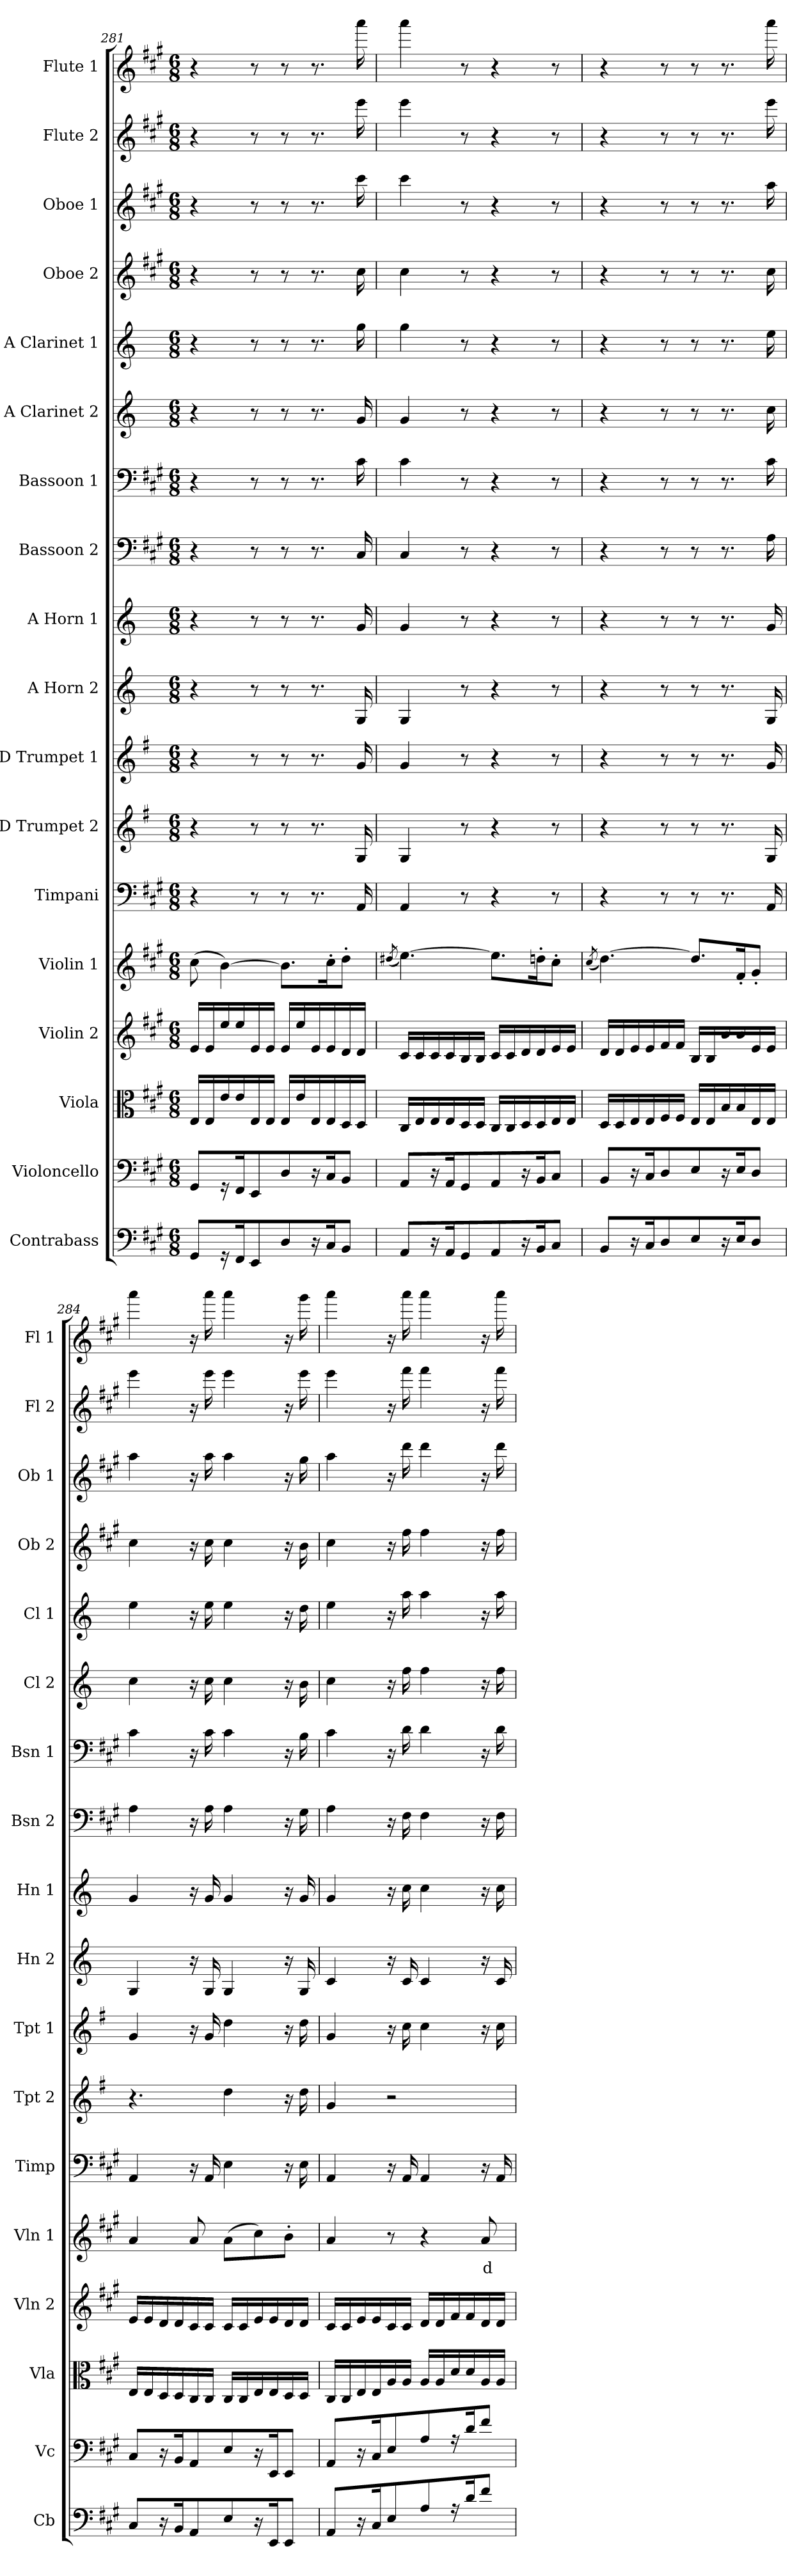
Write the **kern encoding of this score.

**kern	**kern	**kern	**kern	**kern	**text	**kern	**kern	**kern	**kern	**kern	**kern	**kern	**kern	**kern	**kern	**kern	**kern	**kern
*part18	*part17	*part16	*part15	*part14	*part14	*part13	*part12	*part11	*part10	*part9	*part8	*part7	*part6	*part5	*part4	*part3	*part2	*part1
*staff18	*staff17	*staff16	*staff15	*staff14	*staff14	*staff13	*staff12	*staff11	*staff10	*staff9	*staff8	*staff7	*staff6	*staff5	*staff4	*staff3	*staff2	*staff1
*I"Contrabass	*I"Violoncello	*I"Viola	*I"Violin 2	*I"Violin 1	*	*I"Timpani	*I"D Trumpet 2	*I"D Trumpet 1	*I"A Horn 2	*I"A Horn 1	*I"Bassoon 2	*I"Bassoon 1	*I"A Clarinet 2	*I"A Clarinet 1	*I"Oboe 2	*I"Oboe 1	*I"Flute 2	*I"Flute 1
*I'Cb	*I'Vc	*I'Vla	*I'Vln 2	*I'Vln 1	*	*I'Timp	*I'Tpt 2	*I'Tpt 1	*I'Hn 2	*I'Hn 1	*I'Bsn 2	*I'Bsn 1	*I'Cl 2	*I'Cl 1	*I'Ob 2	*I'Ob 1	*I'Fl 2	*I'Fl 1
*clefF4	*clefF4	*clefC3	*clefG2	*clefG2	*	*clefF4	*clefG2	*clefG2	*clefG2	*clefG2	*clefF4	*clefF4	*clefG2	*clefG2	*clefG2	*clefG2	*clefG2	*clefG2
*ITrd7c12	*	*	*	*	*	*	*ITrd-1c-2	*ITrd-1c-2	*ITrd2c3	*ITrd2c3	*	*	*ITrd2c3	*ITrd2c3	*	*	*	*
*k[f#c#g#]	*k[f#c#g#]	*k[f#c#g#]	*k[f#c#g#]	*k[f#c#g#]	*	*k[f#c#g#]	*k[f#c#g#]	*k[f#c#g#]	*k[f#c#g#]	*k[f#c#g#]	*k[f#c#g#]	*k[f#c#g#]	*k[f#c#g#]	*k[f#c#g#]	*k[f#c#g#]	*k[f#c#g#]	*k[f#c#g#]	*k[f#c#g#]
*M6/8	*M6/8	*M6/8	*M6/8	*M6/8	*	*M6/8	*M6/8	*M6/8	*M6/8	*M6/8	*M6/8	*M6/8	*M6/8	*M6/8	*M6/8	*M6/8	*M6/8	*M6/8
=281	=281	=281	=281	=281	=281	=281	=281	=281	=281	=281	=281	=281	=281	=281	=281	=281	=281	=281
8GGG#/L	8GG#/L	16E/LL	16e/LL	(8cc#\	.	4r	4r	4r	4r	4r	4r	4r	4r	4r	4r	4r	4r	4r
.	.	16E/	16e/	.	.	.	.	.	.	.	.	.	.	.	.	.	.	.
16r	16r	16e/	16ee/	[4b\)	.	.	.	.	.	.	.	.	.	.	.	.	.	.
16FFF#/J	16FF#/J	16e/	16ee/	.	.	.	.	.	.	.	.	.	.	.	.	.	.	.
8EEE/J	8EE/J	16E/	16e/	.	.	8r	8r	8r	8r	8r	8r	8r	8r	8r	8r	8r	8r	8r
.	.	16E/JJ	16e/JJ	.	.	.	.	.	.	.	.	.	.	.	.	.	.	.
8DD/L	8D/L	16E/LL	16e/LL	8.b\L]	.	8r	8r	8r	8r	8r	8r	8r	8r	8r	8r	8r	8r	8r
.	.	16e/	16ee/	.	.	.	.	.	.	.	.	.	.	.	.	.	.	.
16r	16r	16E/	16e/	.	.	8.r	8.r	8.r	8.r	8.r	8.r	8.r	8.r	8.r	8.r	8.r	8.r	8.r
16CC#/J	16C#/J	16E/	16e/	16cc#'\K	.	.	.	.	.	.	.	.	.	.	.	.	.	.
8BBB/J	8BB/J	16D/	16d/	8dd'\J	.	.	.	.	.	.	.	.	.	.	.	.	.	.
.	.	16D/JJ	16d/JJ	.	.	16AA/	16A/	16a/	16E/	16e/	16C#/	16c#\	16e/	16ee\	16cc#\	16ccc#\	16eee\	16aaa\
=282	=282	=282	=282	=282	=282	=282	=282	=282	=282	=282	=282	=282	=282	=282	=282	=282	=282	=282
.	.	.	.	(8qdd#X/	.	.	.	.	.	.	.	.	.	.	.	.	.	.
8AAA/L	8AA/L	16C#/LL	16c#/LL	[4.ee\)	.	4AA/	4A/	4a/	4E/	4e/	4C#/	4c#\	4e/	4ee\	4cc#\	4ccc#\	4eee\	4aaa\
.	.	16E/	16c#/	.	.	.	.	.	.	.	.	.	.	.	.	.	.	.
16r	16r	16E/	16c#/	.	.	.	.	.	.	.	.	.	.	.	.	.	.	.
16AAA/J	16AA/J	16E/	16c#/	.	.	.	.	.	.	.	.	.	.	.	.	.	.	.
8GGG#/J	8GG#/J	16D/	16B/	.	.	8r	8r	8r	8r	8r	8r	8r	8r	8r	8r	8r	8r	8r
.	.	16D/JJ	16B/JJ	.	.	.	.	.	.	.	.	.	.	.	.	.	.	.
8AAA/L	8AA/L	16C#/LL	16c#/LL	8.ee\L]	.	4r	4r	4r	4r	4r	4r	4r	4r	4r	4r	4r	4r	4r
.	.	16C#/	16c#/	.	.	.	.	.	.	.	.	.	.	.	.	.	.	.
16r	16r	16D/	16d/	.	.	.	.	.	.	.	.	.	.	.	.	.	.	.
16BBB/J	16BB/J	16D/	16d/	16ddn'\K	.	.	.	.	.	.	.	.	.	.	.	.	.	.
8CC#/J	8C#/J	16E/	16e/	8cc#'\J	.	8r	8r	8r	8r	8r	8r	8r	8r	8r	8r	8r	8r	8r
.	.	16E/JJ	16e/JJ	.	.	.	.	.	.	.	.	.	.	.	.	.	.	.
=283	=283	=283	=283	=283	=283	=283	=283	=283	=283	=283	=283	=283	=283	=283	=283	=283	=283	=283
.	.	.	.	(8qcc#/	.	.	.	.	.	.	.	.	.	.	.	.	.	.
8BBB/L	8BB/L	16D/LL	16d/LL	[4.dd\)	.	4r	4r	4r	4r	4r	4r	4r	4r	4r	4r	4r	4r	4r
.	.	16D/	16d/	.	.	.	.	.	.	.	.	.	.	.	.	.	.	.
16r	16r	16E/	16e/	.	.	.	.	.	.	.	.	.	.	.	.	.	.	.
16CC#/J	16C#/J	16E/	16e/	.	.	.	.	.	.	.	.	.	.	.	.	.	.	.
8DD/J	8D/J	16F#/	16f#/	.	.	8r	8r	8r	8r	8r	8r	8r	8r	8r	8r	8r	8r	8r
.	.	16F#/JJ	16f#/JJ	.	.	.	.	.	.	.	.	.	.	.	.	.	.	.
8EE\L	8E\L	16E/LL	16B/LL	8.dd/L]	.	8r	8r	8r	8r	8r	8r	8r	8r	8r	8r	8r	8r	8r
.	.	16E/	16B/	.	.	.	.	.	.	.	.	.	.	.	.	.	.	.
16r	16r	16B/	16b/	.	.	8.r	8.r	8.r	8.r	8.r	8.r	8.r	8.r	8.r	8.r	8.r	8.r	8.r
16EE\J	16E\J	16B/	16b/	16f#'/K	.	.	.	.	.	.	.	.	.	.	.	.	.	.
8DD\J	8D\J	16E/	16e/	8g#'/J	.	.	.	.	.	.	.	.	.	.	.	.	.	.
.	.	16E/JJ	16e/JJ	.	.	16AA/	16A/	16a/	16E/	16e/	16A\	16c#\	16a\	16cc#\	16cc#\	16aa\	16eee\	16aaa\
=284	=284	=284	=284	=284	=284	=284	=284	=284	=284	=284	=284	=284	=284	=284	=284	=284	=284	=284
8CC#/L	8C#/L	16E/LL	16e/LL	4a/	.	4AA/	4.r	4a/	4E/	4e/	4A\	4c#\	4a\	4cc#\	4cc#\	4aa\	4eee\	4aaa\
.	.	16E/	16e/	.	.	.	.	.	.	.	.	.	.	.	.	.	.	.
16r	16r	16D/	16d/	.	.	.	.	.	.	.	.	.	.	.	.	.	.	.
16BBB/J	16BB/J	16D/	16d/	.	.	.	.	.	.	.	.	.	.	.	.	.	.	.
8AAA/J	8AA/J	16C#/	16c#/	8a/	.	16r	.	16r	16r	16r	16r	16r	16r	16r	16r	16r	16r	16r
.	.	16C#/JJ	16c#/JJ	.	.	16AA/	.	16a/	16E/	16e/	16A\	16c#\	16a\	16cc#\	16cc#\	16aa\	16eee\	16aaa\
8EE/L	8E/L	16C#/LL	16c#/LL	(8a\L	.	4E\	4ee\	4ee\	4E/	4e/	4A\	4c#\	4a\	4cc#\	4cc#\	4aa\	4eee\	4aaa\
.	.	16C#/	16c#/	.	.	.	.	.	.	.	.	.	.	.	.	.	.	.
16r	16r	16E/	16e/	8cc#\)	.	.	.	.	.	.	.	.	.	.	.	.	.	.
16EEE/J	16EE/J	16E/	16e/	.	.	.	.	.	.	.	.	.	.	.	.	.	.	.
8EEE/J	8EE/J	16D/	16d/	8b'\J	.	16r	16r	16r	16r	16r	16r	16r	16r	16r	16r	16r	16r	16r
.	.	16D/JJ	16d/JJ	.	.	16E\	16ee\	16ee\	16E/	16e/	16G#\	16B\	16g#\	16b\	16b\	16gg#\	16eee\	16ggg#\
!!LO:PB:g=z
=285	=285	=285	=285	=285	=285	=285	=285	=285	=285	=285	=285	=285	=285	=285	=285	=285	=285	=285
8AAA/L	8AA/L	16C#/LL	16c#/LL	4a/	.	4AA/	4a/	4a/	4A/	4e/	4A\	4c#\	4a\	4cc#\	4cc#\	4aa\	4eee\	4aaa\
.	.	16C#/	16c#/	.	.	.	.	.	.	.	.	.	.	.	.	.	.	.
16r	16r	16E/	16e/	.	.	.	.	.	.	.	.	.	.	.	.	.	.	.
16CC#/J	16C#/J	16E/	16e/	.	.	.	.	.	.	.	.	.	.	.	.	.	.	.
8EE/J	8E/J	16A/	16c#/	8r	.	16r	2r	16r	16r	16r	16r	16r	16r	16r	16r	16r	16r	16r
.	.	16A/JJ	16c#/JJ	.	.	16AA/	.	16dd\	16A/	16a\	16F#\	16d\	16dd\	16ff#\	16ff#\	16ddd\	16fff#\	16aaa\
8AA\L	8A\L	16A/LL	16d/LL	4r	.	4AA/	.	4dd\	4A/	4a\	4F#\	4d\	4dd\	4ff#\	4ff#\	4ddd\	4fff#\	4aaa\
.	.	16A/	16d/	.	.	.	.	.	.	.	.	.	.	.	.	.	.	.
16r	16r	16d/	16f#/	.	.	.	.	.	.	.	.	.	.	.	.	.	.	.
16D\J	16d\J	16d/	16f#/	.	.	.	.	.	.	.	.	.	.	.	.	.	.	.
!	!	!	!	!	!LO:LY:b:color=#FF0000	!	!	!	!	!	!	!	!	!	!	!	!	!
8F#\J	8f#\J	16A/	16d/	8a/	d	16r	.	16r	16r	16r	16r	16r	16r	16r	16r	16r	16r	16r
.	.	16A/JJ	16d/JJ	.	.	16AA/	.	16dd\	16A/	16a\	16F#\	16d\	16dd\	16ff#\	16ff#\	16ddd\	16fff#\	16aaa\
=	=	=	=	=	=	=	=	=	=	=	=	=	=	=	=	=	=	=
*-	*-	*-	*-	*-	*-	*-	*-	*-	*-	*-	*-	*-	*-	*-	*-	*-	*-	*-
